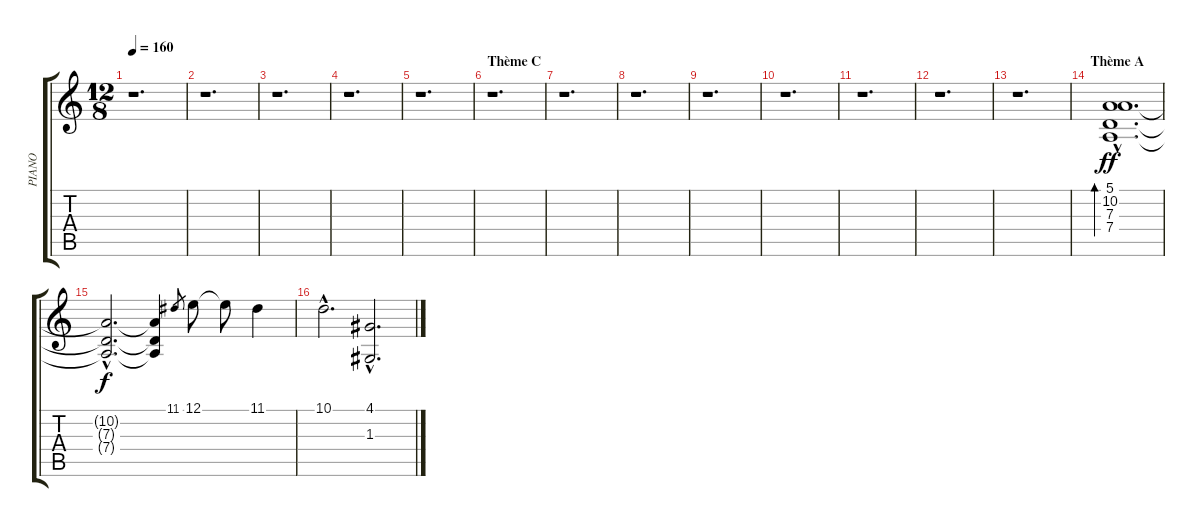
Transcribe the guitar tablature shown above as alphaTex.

\track ("PIANO" "PIANO") {instrument acousticgrandpiano}
\staff {score tabs}
\tuning (E4 B3 G3 D3 A2 E2) {hide}
\ts (12 8)
\tempo 160
\clef g2
\ks c
r.1{d dy ff} |
r.1{d} |
r.1{d} |
r.1{d} |
r.1{d} |
\section ("" "Thème C")
r.1{d} |
r.1{d} |
r.1{d} |
r.1{d} |
r.1{d} |
r.1{d} |
r.1{d} |
r.1{d} |
\section ("" "Thème A")
(5.1{hac} 10.2{hac} 7.3{hac} 7.4{hac}).1{d bd 480} |
(10.2{hac t} 7.3{hac t} 7.4{hac t}).2{d dy f} (10.2{t} 7.3{t} 7.4{t}).4 11.1.8{gr} 12.1.8 12.1{t}.8 11.1.4 |
10.1{hac}.2{d} (4.1{hac} 1.3{hac}).2{d}
